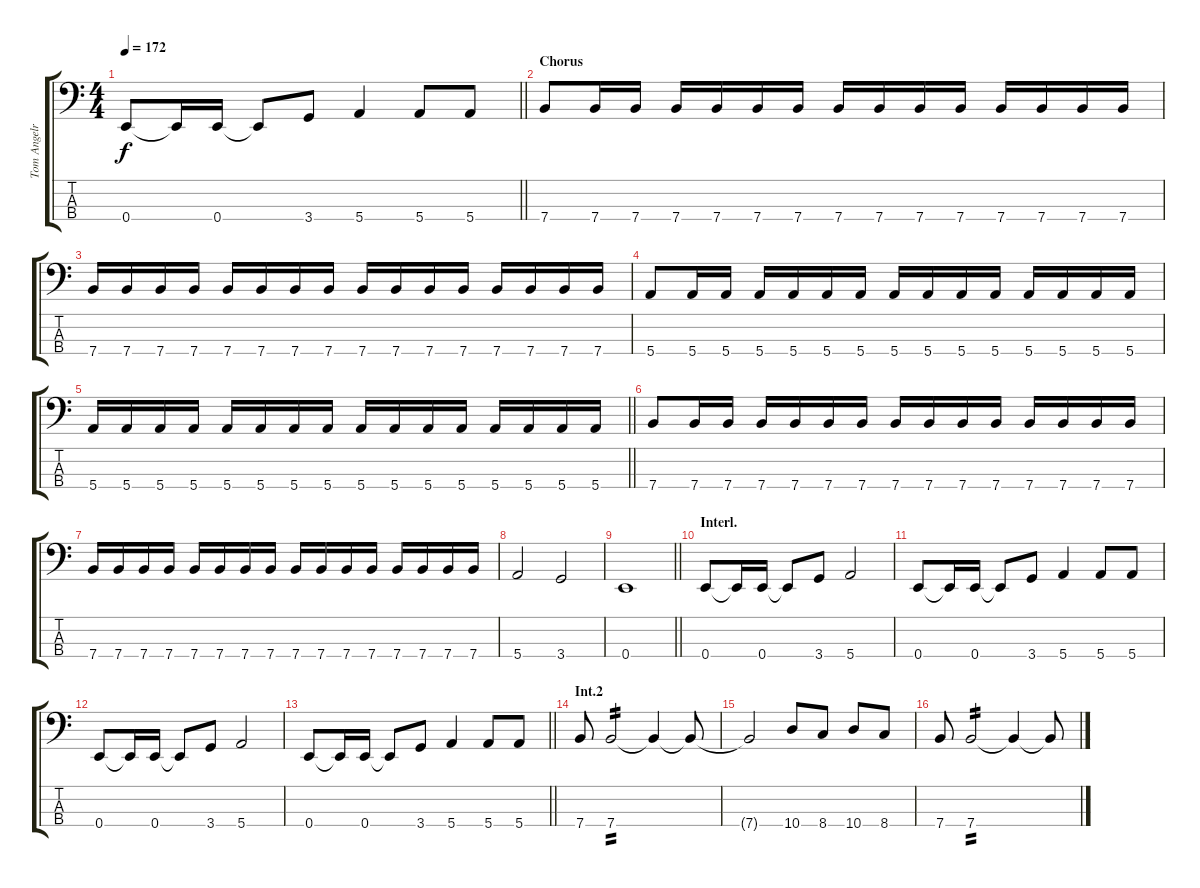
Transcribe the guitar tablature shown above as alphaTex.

\track ("Tom Angelripper" "Tom Angelr") {instrument electricbasspick}
\staff {score tabs}
\tuning (G2 D2 A1 E1) {hide}
\ts (4 4)
\tempo 172
\clef f4
\barLineRight lightlight
\ks c
0.4.8{dy f} 0.4{t}.16 0.4.16 0.4{t}.8 3.4.8 5.4.4 5.4.8 5.4.8 |
\section ("" "Chorus")
7.4.8 7.4.16 7.4.16 7.4.16 7.4.16 7.4.16 7.4.16 7.4.16 7.4.16 7.4.16 7.4.16 7.4.16 7.4.16 7.4.16 7.4.16 |
7.4.16 7.4.16 7.4.16 7.4.16 7.4.16 7.4.16 7.4.16 7.4.16 7.4.16 7.4.16 7.4.16 7.4.16 7.4.16 7.4.16 7.4.16 7.4.16 |
5.4.8 5.4.16 5.4.16 5.4.16 5.4.16 5.4.16 5.4.16 5.4.16 5.4.16 5.4.16 5.4.16 5.4.16 5.4.16 5.4.16 5.4.16 |
\barLineRight lightlight
5.4.16 5.4.16 5.4.16 5.4.16 5.4.16 5.4.16 5.4.16 5.4.16 5.4.16 5.4.16 5.4.16 5.4.16 5.4.16 5.4.16 5.4.16 5.4.16 |
7.4.8 7.4.16 7.4.16 7.4.16 7.4.16 7.4.16 7.4.16 7.4.16 7.4.16 7.4.16 7.4.16 7.4.16 7.4.16 7.4.16 7.4.16 |
7.4.16 7.4.16 7.4.16 7.4.16 7.4.16 7.4.16 7.4.16 7.4.16 7.4.16 7.4.16 7.4.16 7.4.16 7.4.16 7.4.16 7.4.16 7.4.16 |
5.4.2 3.4.2 |
\barLineRight lightlight
0.4.1 |
\section ("" "Interl.")
0.4.8 0.4{t}.16 0.4.16 0.4{t}.8 3.4.8 5.4.2 |
0.4.8 0.4{t}.16 0.4.16 0.4{t}.8 3.4.8 5.4.4 5.4.8 5.4.8 |
0.4.8 0.4{t}.16 0.4.16 0.4{t}.8 3.4.8 5.4.2 |
\barLineRight lightlight
0.4.8 0.4{t}.16 0.4.16 0.4{t}.8 3.4.8 5.4.4 5.4.8 5.4.8 |
\section ("" "Int.2")
7.4.8 7.4.2{tp 2} 7.4{t}.4 7.4{t}.8 |
7.4{t}.2 10.4.8 8.4.8 10.4.8 8.4.8 |
7.4.8 7.4.2{tp 2} 7.4{t}.4 7.4{t}.8
